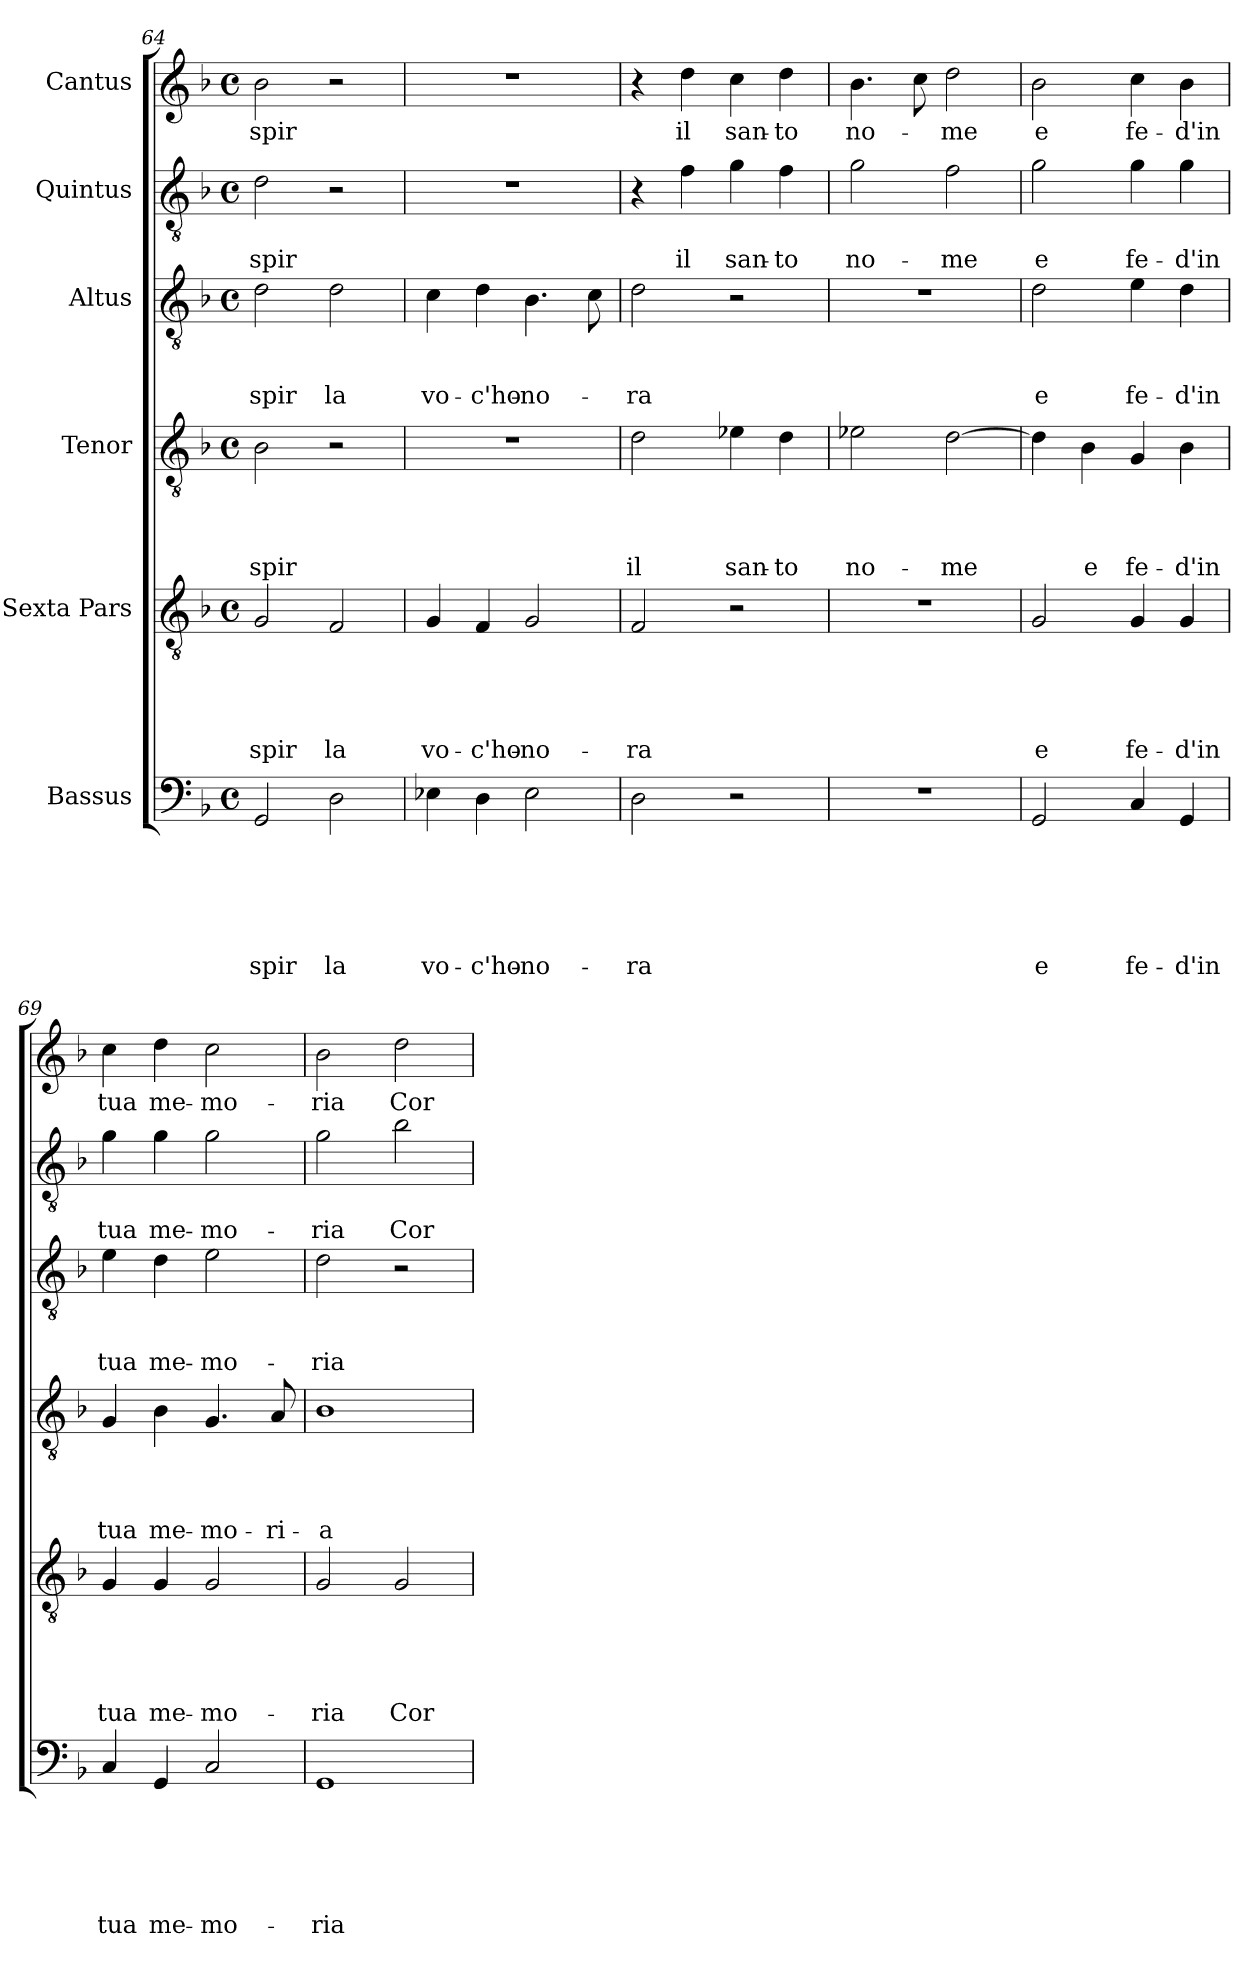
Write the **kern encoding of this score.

**kern	**text	**text	**text	**text	**text	**text	**kern	**text	**text	**text	**text	**text	**kern	**text	**text	**text	**text	**kern	**text	**text	**text	**kern	**text	**text	**kern	**text
*part6	*part6	*part6	*part6	*part6	*part6	*part6	*part5	*part5	*part5	*part5	*part5	*part5	*part4	*part4	*part4	*part4	*part4	*part3	*part3	*part3	*part3	*part2	*part2	*part2	*part1	*part1
*staff6	*staff6	*staff6	*staff6	*staff6	*staff6	*staff6	*staff5	*staff5	*staff5	*staff5	*staff5	*staff5	*staff4	*staff4	*staff4	*staff4	*staff4	*staff3	*staff3	*staff3	*staff3	*staff2	*staff2	*staff2	*staff1	*staff1
*I"Bassus	*	*	*	*	*	*	*I"Sexta Pars	*	*	*	*	*	*I"Tenor	*	*	*	*	*I"Altus	*	*	*	*I"Quintus	*	*	*I"Cantus	*
*clefF4	*	*	*	*	*	*	*clefGv2	*	*	*	*	*	*clefGv2	*	*	*	*	*clefGv2	*	*	*	*clefGv2	*	*	*clefG2	*
*k[b-]	*	*	*	*	*	*	*k[b-]	*	*	*	*	*	*k[b-]	*	*	*	*	*k[b-]	*	*	*	*k[b-]	*	*	*k[b-]	*
*F:	*	*	*	*	*	*	*F:	*	*	*	*	*	*F:	*	*	*	*	*F:	*	*	*	*F:	*	*	*F:	*
*M4/4	*	*	*	*	*	*	*M4/4	*	*	*	*	*	*M4/4	*	*	*	*	*M4/4	*	*	*	*M4/4	*	*	*M4/4	*
*met(c)	*	*	*	*	*	*	*met(c)	*	*	*	*	*	*met(c)	*	*	*	*	*met(c)	*	*	*	*met(c)	*	*	*met(c)	*
=64	=64	=64	=64	=64	=64	=64	=64	=64	=64	=64	=64	=64	=64	=64	=64	=64	=64	=64	=64	=64	=64	=64	=64	=64	=64	=64
2GG/	.	.	.	.	.	-spir	2G/	.	.	.	.	-spir	2B-\	.	.	.	-spir	2d\	.	.	-spir	2d\	.	-spir	2b-\	-spir
2D\	.	.	.	.	.	la	2F/	.	.	.	.	la	2r	.	.	.	.	2d\	.	.	la	2r	.	.	2r	.
=65	=65	=65	=65	=65	=65	=65	=65	=65	=65	=65	=65	=65	=65	=65	=65	=65	=65	=65	=65	=65	=65	=65	=65	=65	=65	=65
4E-X\	.	.	.	.	.	vo-	4G/	.	.	.	.	vo-	1r	.	.	.	.	4c\	.	.	vo-	1r	.	.	1r	.
4D\	.	.	.	.	.	-c'ho-	4F/	.	.	.	.	-c'ho-	.	.	.	.	.	4d\	.	.	-c'ho-	.	.	.	.	.
2E-\	.	.	.	.	.	-no-	2G/	.	.	.	.	-no-	.	.	.	.	.	4.B-\	.	.	-no-	.	.	.	.	.
.	.	.	.	.	.	.	.	.	.	.	.	.	.	.	.	.	.	8c\	.	.	.	.	.	.	.	.
=66	=66	=66	=66	=66	=66	=66	=66	=66	=66	=66	=66	=66	=66	=66	=66	=66	=66	=66	=66	=66	=66	=66	=66	=66	=66	=66
2D\	.	.	.	.	.	-ra	2F/	.	.	.	.	-ra	2d\	.	.	.	il	2d\	.	.	-ra	4r	.	.	4r	.
.	.	.	.	.	.	.	.	.	.	.	.	.	.	.	.	.	.	.	.	.	.	4f\	.	il	4dd\	il
2r	.	.	.	.	.	.	2r	.	.	.	.	.	4e-\	.	.	.	san-	2r	.	.	.	4g\	.	san-	4cc\	san-
.	.	.	.	.	.	.	.	.	.	.	.	.	4d\	.	.	.	-to	.	.	.	.	4f\	.	-to	4dd\	-to
=67	=67	=67	=67	=67	=67	=67	=67	=67	=67	=67	=67	=67	=67	=67	=67	=67	=67	=67	=67	=67	=67	=67	=67	=67	=67	=67
1r	.	.	.	.	.	.	1r	.	.	.	.	.	2e-\	.	.	.	no-	1r	.	.	.	2g\	.	no-	4.b-\	no-
.	.	.	.	.	.	.	.	.	.	.	.	.	.	.	.	.	.	.	.	.	.	.	.	.	8cc\	.
.	.	.	.	.	.	.	.	.	.	.	.	.	[2d\	.	.	.	-me	.	.	.	.	2f\	.	-me	2dd\	-me
=68	=68	=68	=68	=68	=68	=68	=68	=68	=68	=68	=68	=68	=68	=68	=68	=68	=68	=68	=68	=68	=68	=68	=68	=68	=68	=68
2GG/	.	.	.	.	.	e	2G/	.	.	.	.	e	4d\]	.	.	.	.	2d\	.	.	e	2g\	.	e	2b-\	e
.	.	.	.	.	.	.	.	.	.	.	.	.	4B-\	.	.	.	e	.	.	.	.	.	.	.	.	.
4C/	.	.	.	.	.	fe-	4G/	.	.	.	.	fe-	4G/	.	.	.	fe-	4e\	.	.	fe-	4g\	.	fe-	4cc\	fe-
4GG/	.	.	.	.	.	-d'in	4G/	.	.	.	.	-d'in	4B-\	.	.	.	-d'in	4d\	.	.	-d'in	4g\	.	-d'in	4b-\	-d'in
!!LO:PB:g=z
=69	=69	=69	=69	=69	=69	=69	=69	=69	=69	=69	=69	=69	=69	=69	=69	=69	=69	=69	=69	=69	=69	=69	=69	=69	=69	=69
4C/	.	.	.	.	.	tua	4G/	.	.	.	.	tua	4G/	.	.	.	tua	4e\	.	.	tua	4g\	.	tua	4cc\	tua
4GG/	.	.	.	.	.	me-	4G/	.	.	.	.	me-	4B-\	.	.	.	me-	4d\	.	.	me-	4g\	.	me-	4dd\	me-
2C/	.	.	.	.	.	-mo-	2G/	.	.	.	.	-mo-	4.G/	.	.	.	-mo-	2e\	.	.	-mo-	2g\	.	-mo-	2cc\	-mo-
.	.	.	.	.	.	.	.	.	.	.	.	.	8A/	.	.	.	-ri-	.	.	.	.	.	.	.	.	.
=70	=70	=70	=70	=70	=70	=70	=70	=70	=70	=70	=70	=70	=70	=70	=70	=70	=70	=70	=70	=70	=70	=70	=70	=70	=70	=70
1GG	.	.	.	.	.	-ria	2G/	.	.	.	.	-ria	1B-	.	.	.	-a	2d\	.	.	-ria	2g\	.	-ria	2b-\	-ria
.	.	.	.	.	.	.	2G/	.	.	.	.	Cor-	.	.	.	.	.	2r	.	.	.	2b-\	.	Cor-	2dd\	Cor-
=	=	=	=	=	=	=	=	=	=	=	=	=	=	=	=	=	=	=	=	=	=	=	=	=	=	=
*-	*-	*-	*-	*-	*-	*-	*-	*-	*-	*-	*-	*-	*-	*-	*-	*-	*-	*-	*-	*-	*-	*-	*-	*-	*-	*-
